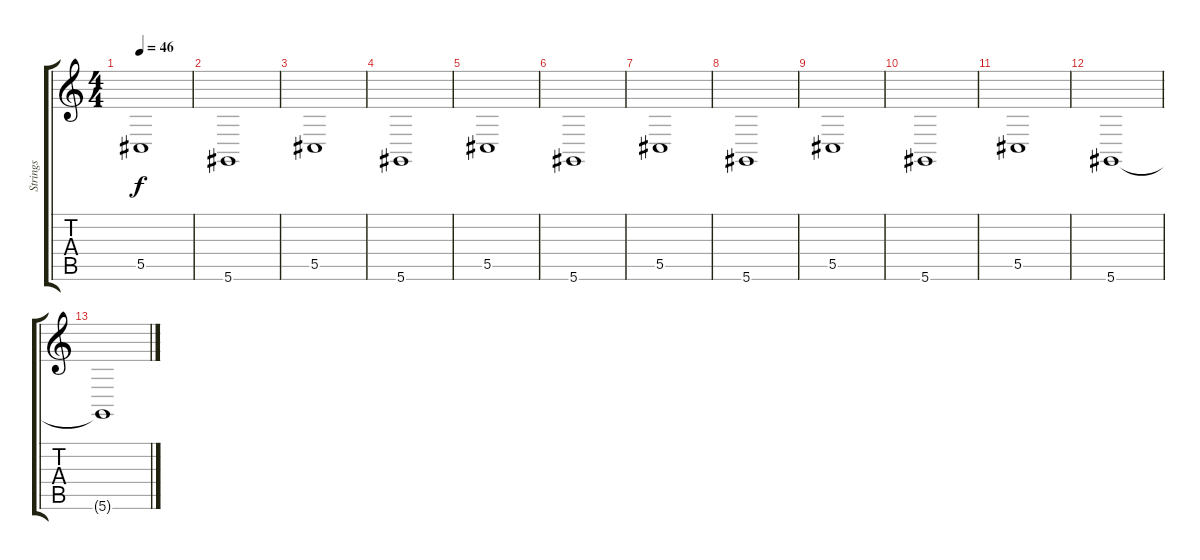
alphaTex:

\track ("Strings" "Strings") {instrument stringensemble2}
\staff {score tabs}
\tuning (Eb4 Bb3 Gb3 Db3 Ab2 Eb2) {hide}
\ts (4 4)
\tempo 46
\clef g2
\ks c
5.5.1{dy f} |
5.6.1 |
5.5.1 |
5.6.1 |
5.5.1 |
5.6.1 |
5.5.1 |
5.6.1 |
5.5.1 |
5.6.1 |
5.5.1 |
5.6.1{volume 0} |
5.6{t}.1
